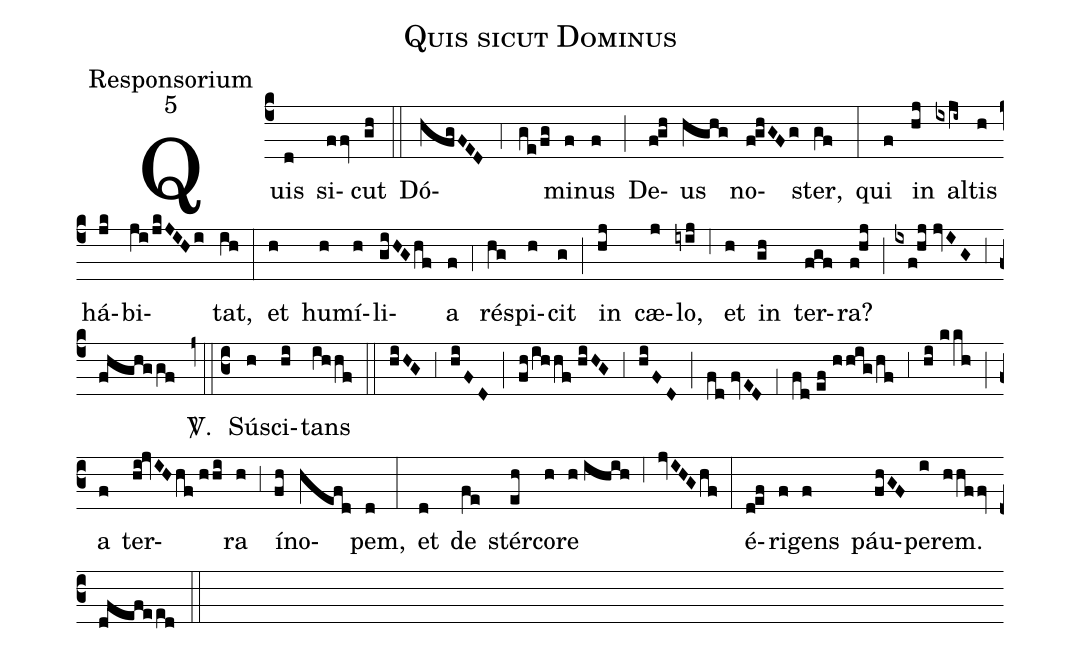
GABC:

name:Quis sicut Dominus;
office-part:Responsorium;
mode:5;
%%
(c4) Quis(d) si(ffv)cut(gh) (::)
Dó(hfgFED;4ge/fg)mi(f)nus(f) (;) De(f!gh)us(hghg) no(f!ghGFg)ster,(gf) (:)
qui(f) in(hj) al(ixji~)tis(h) há(jk)bi(ji/jkJIHi)tat,(ih) (:)
et(h) hu(h)mí(h)li(giHG/hf)a(f) (,4) ré(hg)spi(h)cit(g) (;) in(hj) cæ(j)lo,(iyij) (,6) et(h) in(gh) ter(fgf)ra?(f!hj) (;) (ixf!hj//jvIG) (,3) (fhghggf)
<sp>V/</sp>.(z0::c3) Sú(h)sci(hi)tans(ihhf) (::)
(hiHG) (,3) (hiFD) (;) (fh/ihhf//hiHG) (,3) (hiFD) (;) (fd//fvED) (,1) (fd//ef//hhig/hf) (,3) (hi//kkh) (;) a(f) ter(hi!jvIH/hf//hhi)ra(h) (,3) í(fh)no(hefd)pem,(d) (:)
et(d) de(fe) stér(eh)co(h)re(h//ihih) (,6) (jvIHG/hf) (:)
é(d!ef)ri(f)gens(f) páu(fhGF)pe(i)rem.(hhffv//dfefeed) (::)
